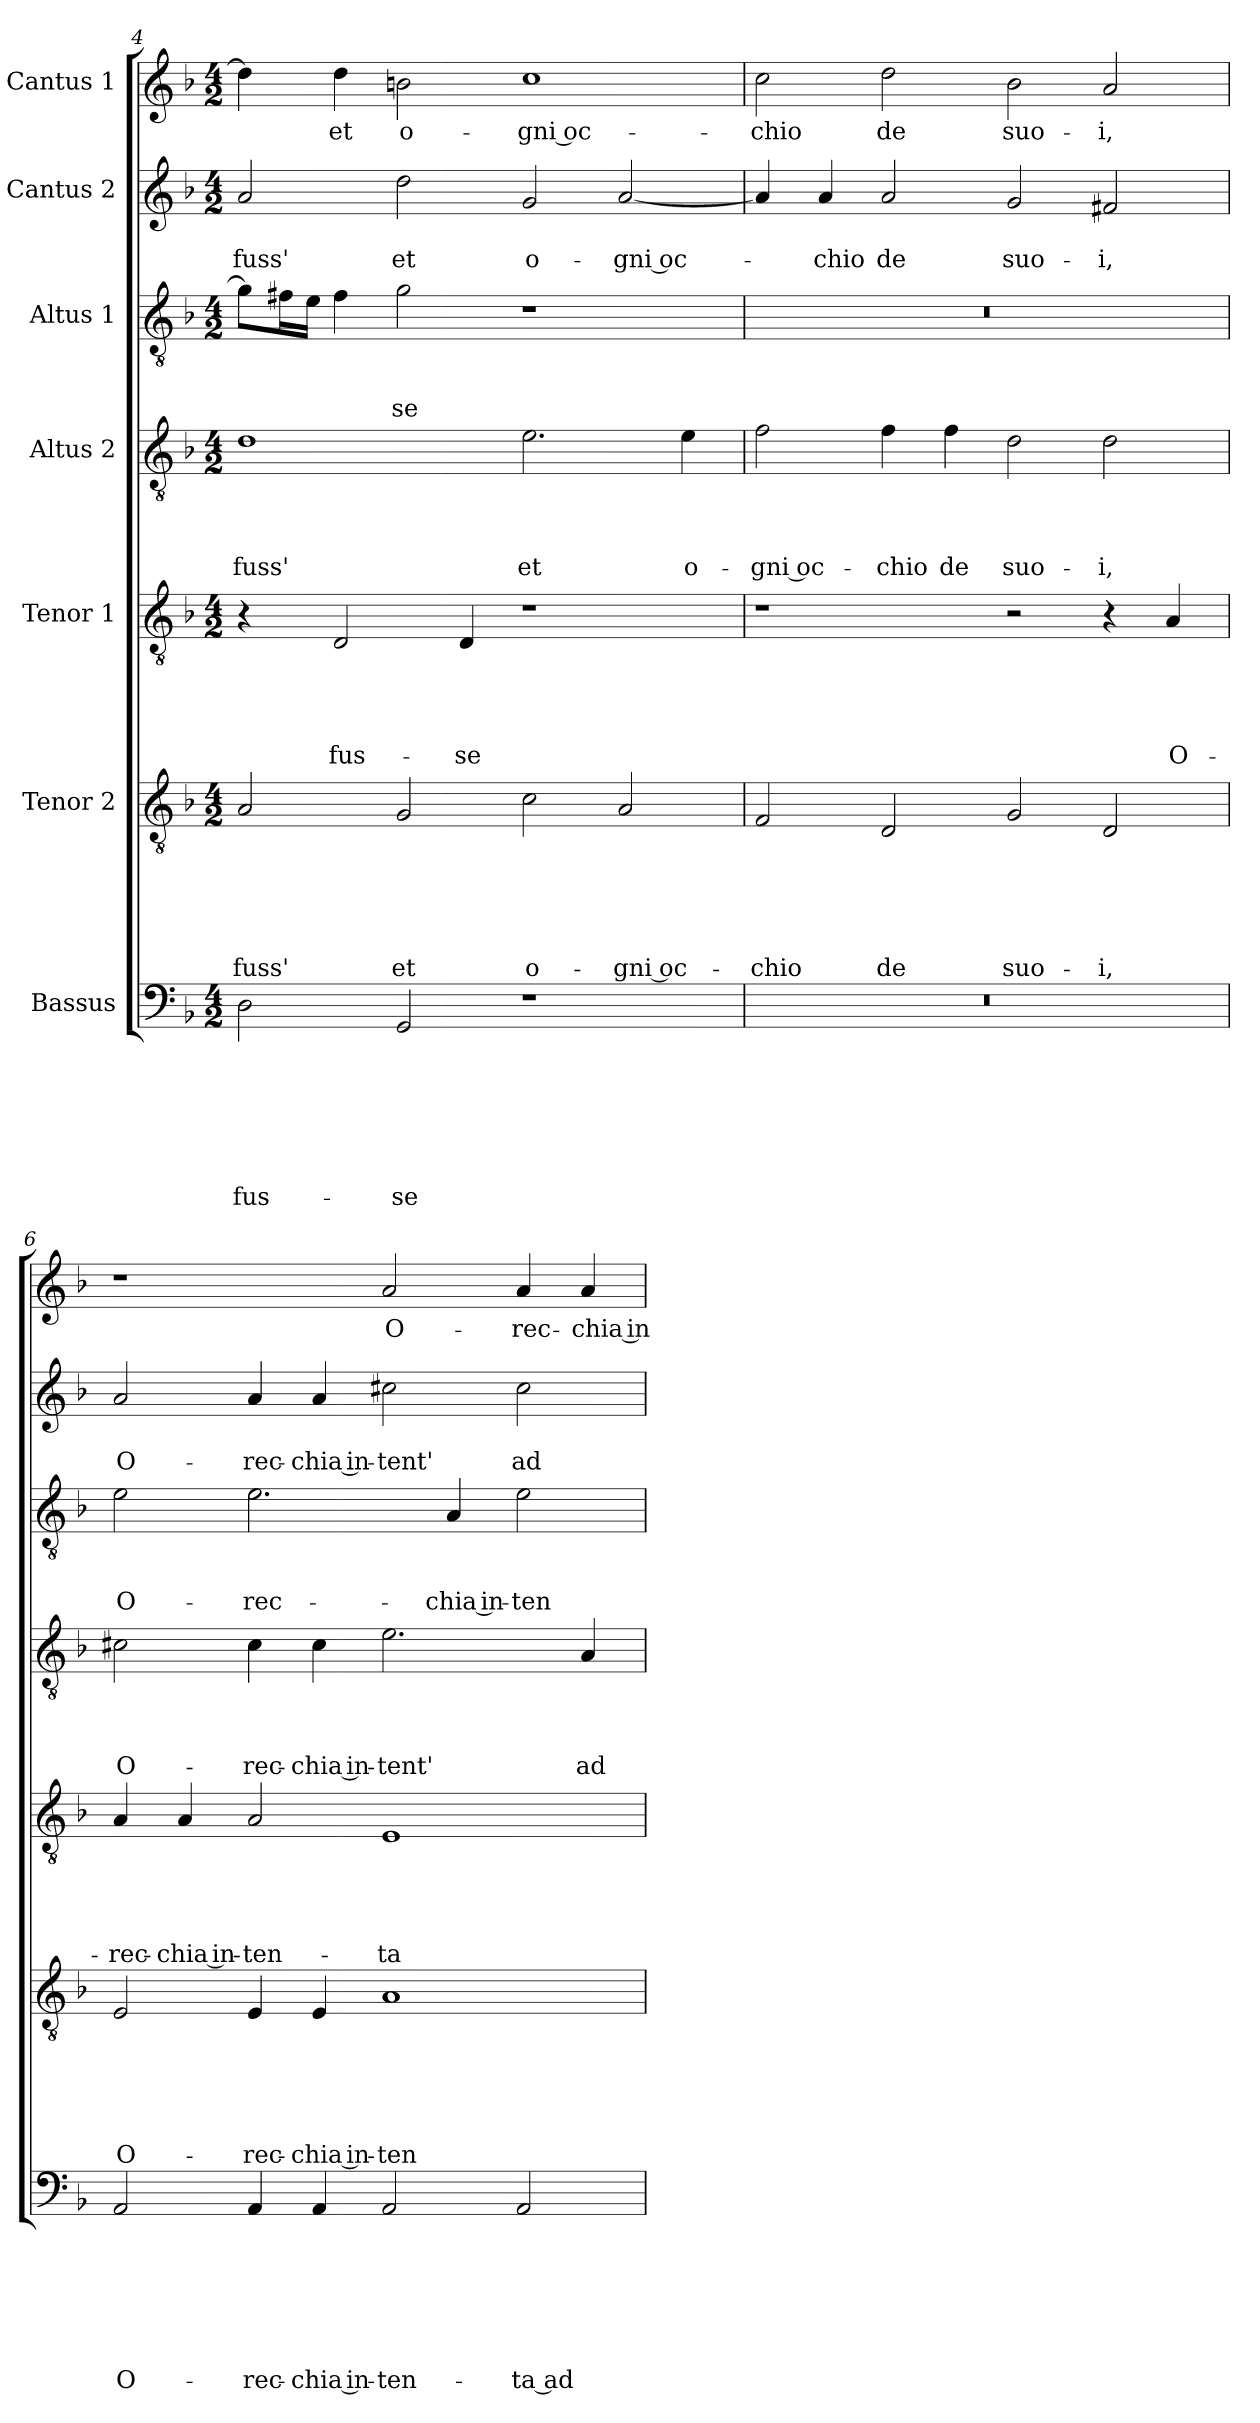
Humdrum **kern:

**kern	**text	**text	**text	**text	**text	**text	**text	**kern	**text	**text	**text	**text	**text	**text	**kern	**text	**text	**text	**text	**text	**kern	**text	**text	**text	**text	**kern	**text	**text	**text	**kern	**text	**text	**kern	**text
*part7	*part7	*part7	*part7	*part7	*part7	*part7	*part7	*part6	*part6	*part6	*part6	*part6	*part6	*part6	*part5	*part5	*part5	*part5	*part5	*part5	*part4	*part4	*part4	*part4	*part4	*part3	*part3	*part3	*part3	*part2	*part2	*part2	*part1	*part1
*staff7	*staff7	*staff7	*staff7	*staff7	*staff7	*staff7	*staff7	*staff6	*staff6	*staff6	*staff6	*staff6	*staff6	*staff6	*staff5	*staff5	*staff5	*staff5	*staff5	*staff5	*staff4	*staff4	*staff4	*staff4	*staff4	*staff3	*staff3	*staff3	*staff3	*staff2	*staff2	*staff2	*staff1	*staff1
*I"Bassus	*	*	*	*	*	*	*	*I"Tenor 2	*	*	*	*	*	*	*I"Tenor 1	*	*	*	*	*	*I"Altus 2	*	*	*	*	*I"Altus 1	*	*	*	*I"Cantus 2	*	*	*I"Cantus 1	*
!!LO:LB:g=z
*clefF4	*	*	*	*	*	*	*	*clefGv2	*	*	*	*	*	*	*clefGv2	*	*	*	*	*	*clefGv2	*	*	*	*	*clefGv2	*	*	*	*clefG2	*	*	*clefG2	*
*k[b-]	*	*	*	*	*	*	*	*k[b-]	*	*	*	*	*	*	*k[b-]	*	*	*	*	*	*k[b-]	*	*	*	*	*k[b-]	*	*	*	*k[b-]	*	*	*k[b-]	*
*d:	*	*	*	*	*	*	*	*d:	*	*	*	*	*	*	*d:	*	*	*	*	*	*d:	*	*	*	*	*d:	*	*	*	*d:	*	*	*d:	*
*M4/2	*	*	*	*	*	*	*	*M4/2	*	*	*	*	*	*	*M4/2	*	*	*	*	*	*M4/2	*	*	*	*	*M4/2	*	*	*	*M4/2	*	*	*M4/2	*
=4	=4	=4	=4	=4	=4	=4	=4	=4	=4	=4	=4	=4	=4	=4	=4	=4	=4	=4	=4	=4	=4	=4	=4	=4	=4	=4	=4	=4	=4	=4	=4	=4	=4	=4
!	!	!	!	!	!	!	!LO:LY:b	!	!	!	!	!	!	!LO:LY:b	!	!	!	!	!	!	!	!	!	!	!LO:LY:b	!	!	!	!	!	!	!LO:LY:b	!	!
2D\	.	.	.	.	.	.	fus-	2A/	.	.	.	.	.	fuss'	4r	.	.	.	.	.	1d	.	.	.	fuss'	8g\L]	.	.	.	2a/	.	fuss'	4dd\]	.
.	.	.	.	.	.	.	.	.	.	.	.	.	.	.	.	.	.	.	.	.	.	.	.	.	.	16f#X\L	.	.	.	.	.	.	.	.
.	.	.	.	.	.	.	.	.	.	.	.	.	.	.	.	.	.	.	.	.	.	.	.	.	.	16e\JJ	.	.	.	.	.	.	.	.
!	!	!	!	!	!	!	!	!	!	!	!	!	!	!	!	!	!	!	!	!LO:LY:b	!	!	!	!	!	!	!	!	!	!	!	!	!	!LO:LY:b
.	.	.	.	.	.	.	.	.	.	.	.	.	.	.	2D/	.	.	.	.	fus-	.	.	.	.	.	4f#\	.	.	.	.	.	.	4dd\	et
!	!	!	!	!	!	!	!LO:LY:b	!	!	!	!	!	!	!LO:LY:b	!	!	!	!	!	!	!	!	!	!	!	!	!	!	!LO:LY:b	!	!	!LO:LY:b	!	!LO:LY:b
2GG/	.	.	.	.	.	.	-se	2G/	.	.	.	.	.	et	.	.	.	.	.	.	.	.	.	.	.	2g\	.	.	-se	2dd\	.	et	2bn\	o-
!	!	!	!	!	!	!	!	!	!	!	!	!	!	!	!	!	!	!	!	!LO:LY:b	!	!	!	!	!	!	!	!	!	!	!	!	!	!
.	.	.	.	.	.	.	.	.	.	.	.	.	.	.	4D/	.	.	.	.	-se	.	.	.	.	.	.	.	.	.	.	.	.	.	.
!	!	!	!	!	!	!	!	!	!	!	!	!	!	!LO:LY:b	!	!	!	!	!	!	!	!	!	!	!LO:LY:b	!	!	!	!	!	!	!LO:LY:b	!	!LO:LY:b
1r	.	.	.	.	.	.	.	2c\	.	.	.	.	.	o-	1r	.	.	.	.	.	2.e\	.	.	.	et	1r	.	.	.	2g/	.	o-	1cc	-gni oc-
!	!	!	!	!	!	!	!	!	!	!	!	!	!	!LO:LY:b	!	!	!	!	!	!	!	!	!	!	!	!	!	!	!	!	!	!LO:LY:b	!	!
.	.	.	.	.	.	.	.	2A/	.	.	.	.	.	-gni oc-	.	.	.	.	.	.	.	.	.	.	.	.	.	.	.	[2a/	.	-gni oc-	.	.
!	!	!	!	!	!	!	!	!	!	!	!	!	!	!	!	!	!	!	!	!	!	!	!	!	!LO:LY:b	!	!	!	!	!	!	!	!	!
.	.	.	.	.	.	.	.	.	.	.	.	.	.	.	.	.	.	.	.	.	4e\	.	.	.	o-	.	.	.	.	.	.	.	.	.
=5	=5	=5	=5	=5	=5	=5	=5	=5	=5	=5	=5	=5	=5	=5	=5	=5	=5	=5	=5	=5	=5	=5	=5	=5	=5	=5	=5	=5	=5	=5	=5	=5	=5	=5
!	!	!	!	!	!	!	!	!	!	!	!	!	!	!LO:LY:b	!	!	!	!	!	!	!	!	!	!	!LO:LY:b	!	!	!	!	!	!	!	!	!LO:LY:b
0r	.	.	.	.	.	.	.	2F/	.	.	.	.	.	-chio	1r	.	.	.	.	.	2f\	.	.	.	-gni oc-	0r	.	.	.	4a/]	.	.	2cc\	-chio
!	!	!	!	!	!	!	!	!	!	!	!	!	!	!	!	!	!	!	!	!	!	!	!	!	!	!	!	!	!	!	!	!LO:LY:b	!	!
.	.	.	.	.	.	.	.	.	.	.	.	.	.	.	.	.	.	.	.	.	.	.	.	.	.	.	.	.	.	4a/	.	-chio	.	.
!	!	!	!	!	!	!	!	!	!	!	!	!	!	!LO:LY:b	!	!	!	!	!	!	!	!	!	!	!LO:LY:b	!	!	!	!	!	!	!LO:LY:b	!	!LO:LY:b
.	.	.	.	.	.	.	.	2D/	.	.	.	.	.	de	.	.	.	.	.	.	4f\	.	.	.	-chio	.	.	.	.	2a/	.	de	2dd\	de
!	!	!	!	!	!	!	!	!	!	!	!	!	!	!	!	!	!	!	!	!	!	!	!	!	!LO:LY:b	!	!	!	!	!	!	!	!	!
.	.	.	.	.	.	.	.	.	.	.	.	.	.	.	.	.	.	.	.	.	4f\	.	.	.	de	.	.	.	.	.	.	.	.	.
!	!	!	!	!	!	!	!	!	!	!	!	!	!	!LO:LY:b	!	!	!	!	!	!	!	!	!	!	!LO:LY:b	!	!	!	!	!	!	!LO:LY:b	!	!LO:LY:b
.	.	.	.	.	.	.	.	2G/	.	.	.	.	.	suo-	2r	.	.	.	.	.	2d\	.	.	.	suo-	.	.	.	.	2g/	.	suo-	2b-\	suo-
!	!	!	!	!	!	!	!	!	!	!	!	!	!	!LO:LY:b	!	!	!	!	!	!	!	!	!	!	!LO:LY:b	!	!	!	!	!	!	!LO:LY:b	!	!LO:LY:b
.	.	.	.	.	.	.	.	2D/	.	.	.	.	.	-i,	4r	.	.	.	.	.	2d\	.	.	.	-i,	.	.	.	.	2f#X/	.	-i,	2a/	-i,
!	!	!	!	!	!	!	!	!	!	!	!	!	!	!	!	!	!	!	!	!LO:LY:b	!	!	!	!	!	!	!	!	!	!	!	!	!	!
.	.	.	.	.	.	.	.	.	.	.	.	.	.	.	4A/	.	.	.	.	O-	.	.	.	.	.	.	.	.	.	.	.	.	.	.
=6	=6	=6	=6	=6	=6	=6	=6	=6	=6	=6	=6	=6	=6	=6	=6	=6	=6	=6	=6	=6	=6	=6	=6	=6	=6	=6	=6	=6	=6	=6	=6	=6	=6	=6
!	!	!	!	!	!	!	!LO:LY:b	!	!	!	!	!	!	!LO:LY:b	!	!	!	!	!	!LO:LY:b	!	!	!	!	!LO:LY:b	!	!	!	!LO:LY:b	!	!	!LO:LY:b	!	!
2AA/	.	.	.	.	.	.	O-	2E/	.	.	.	.	.	O-	4A/	.	.	.	.	-rec-	2c#X\	.	.	.	O-	2e\	.	.	O-	2a/	.	O-	1r	.
!	!	!	!	!	!	!	!	!	!	!	!	!	!	!	!	!	!	!	!	!LO:LY:b	!	!	!	!	!	!	!	!	!	!	!	!	!	!
.	.	.	.	.	.	.	.	.	.	.	.	.	.	.	4A/	.	.	.	.	-chia in-	.	.	.	.	.	.	.	.	.	.	.	.	.	.
!	!	!	!	!	!	!	!LO:LY:b	!	!	!	!	!	!	!LO:LY:b	!	!	!	!	!	!LO:LY:b	!	!	!	!	!LO:LY:b	!	!	!	!LO:LY:b	!	!	!LO:LY:b	!	!
4AA/	.	.	.	.	.	.	-rec-	4E/	.	.	.	.	.	-rec-	2A/	.	.	.	.	-ten-	4c#\	.	.	.	-rec-	2.e\	.	.	-rec-	4a/	.	-rec-	.	.
!	!	!	!	!	!	!	!LO:LY:b	!	!	!	!	!	!	!LO:LY:b	!	!	!	!	!	!	!	!	!	!	!LO:LY:b	!	!	!	!	!	!	!LO:LY:b	!	!
4AA/	.	.	.	.	.	.	-chia in-	4E/	.	.	.	.	.	-chia in-	.	.	.	.	.	.	4c#\	.	.	.	-chia in-	.	.	.	.	4a/	.	-chia in-	.	.
!	!	!	!	!	!	!	!LO:LY:b	!	!	!	!	!	!	!LO:LY:b	!	!	!	!	!	!LO:LY:b	!	!	!	!	!LO:LY:b	!	!	!	!	!	!	!LO:LY:b	!	!LO:LY:b
2AA/	.	.	.	.	.	.	-ten-	1A	.	.	.	.	.	-ten-	1E	.	.	.	.	-ta	2.e\	.	.	.	-tent'	.	.	.	.	2cc#X\	.	-tent'	2a/	O-
!	!	!	!	!	!	!	!	!	!	!	!	!	!	!	!	!	!	!	!	!	!	!	!	!	!	!	!	!	!LO:LY:b	!	!	!	!	!
.	.	.	.	.	.	.	.	.	.	.	.	.	.	.	.	.	.	.	.	.	.	.	.	.	.	4A/	.	.	-chia in-	.	.	.	.	.
!	!	!	!	!	!	!	!LO:LY:b	!	!	!	!	!	!	!	!	!	!	!	!	!	!	!	!	!	!	!	!	!	!LO:LY:b	!	!	!LO:LY:b	!	!LO:LY:b
2AA/	.	.	.	.	.	.	-ta ad	.	.	.	.	.	.	.	.	.	.	.	.	.	.	.	.	.	.	2e\	.	.	-ten-	2cc#\	.	ad	4a/	-rec-
!	!	!	!	!	!	!	!	!	!	!	!	!	!	!	!	!	!	!	!	!	!	!	!	!	!LO:LY:b	!	!	!	!	!	!	!	!	!LO:LY:b
.	.	.	.	.	.	.	.	.	.	.	.	.	.	.	.	.	.	.	.	.	4A/	.	.	.	ad	.	.	.	.	.	.	.	4a/	-chia in-
=	=	=	=	=	=	=	=	=	=	=	=	=	=	=	=	=	=	=	=	=	=	=	=	=	=	=	=	=	=	=	=	=	=	=
*-	*-	*-	*-	*-	*-	*-	*-	*-	*-	*-	*-	*-	*-	*-	*-	*-	*-	*-	*-	*-	*-	*-	*-	*-	*-	*-	*-	*-	*-	*-	*-	*-	*-	*-
